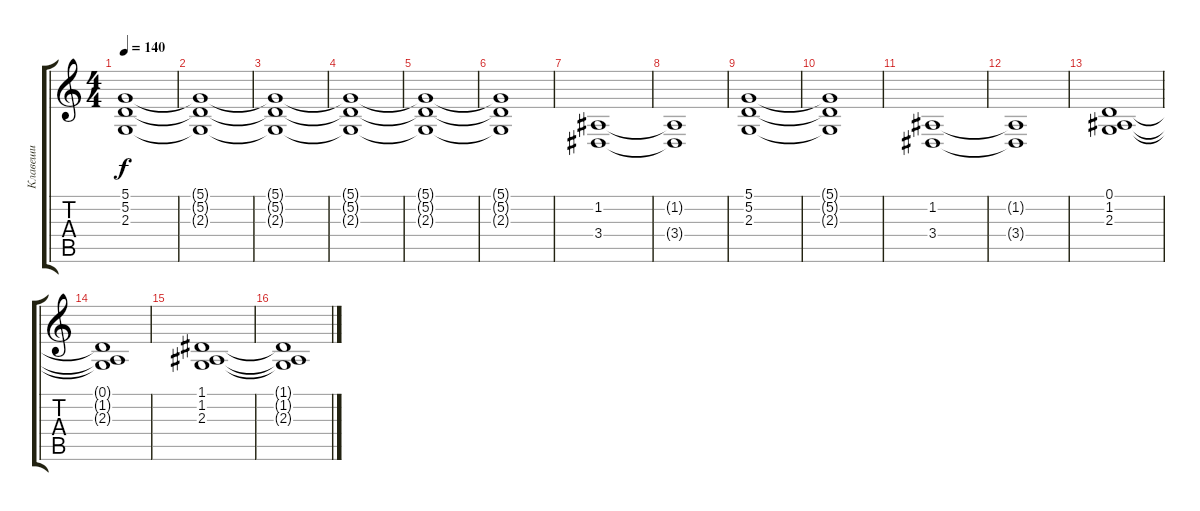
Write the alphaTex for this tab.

\track ("Клавеши " "Клавеши ") {instrument choiraahs}
\staff {score tabs}
\tuning (D4 A3 F3 C3 G2 D2) {hide}
\ts (4 4)
\tempo 140
\clef g2
\ks c
(5.1 5.2 2.3).1{dy f} |
(5.1{t} 5.2{t} 2.3{t}).1 |
(5.1{t} 5.2{t} 2.3{t}).1 |
(5.1{t} 5.2{t} 2.3{t}).1 |
(5.1{t} 5.2{t} 2.3{t}).1 |
(5.1{t} 5.2{t} 2.3{t}).1 |
(1.2 3.4).1 |
(1.2{t} 3.4{t}).1 |
(5.1 5.2 2.3).1 |
(5.1{t} 5.2{t} 2.3{t}).1 |
(1.2 3.4).1 |
(1.2{t} 3.4{t}).1 |
(0.1 1.2 2.3).1 |
(0.1{t} 1.2{t} 2.3{t}).1 |
(1.1 1.2 2.3).1 |
(1.1{t} 1.2{t} 2.3{t}).1
